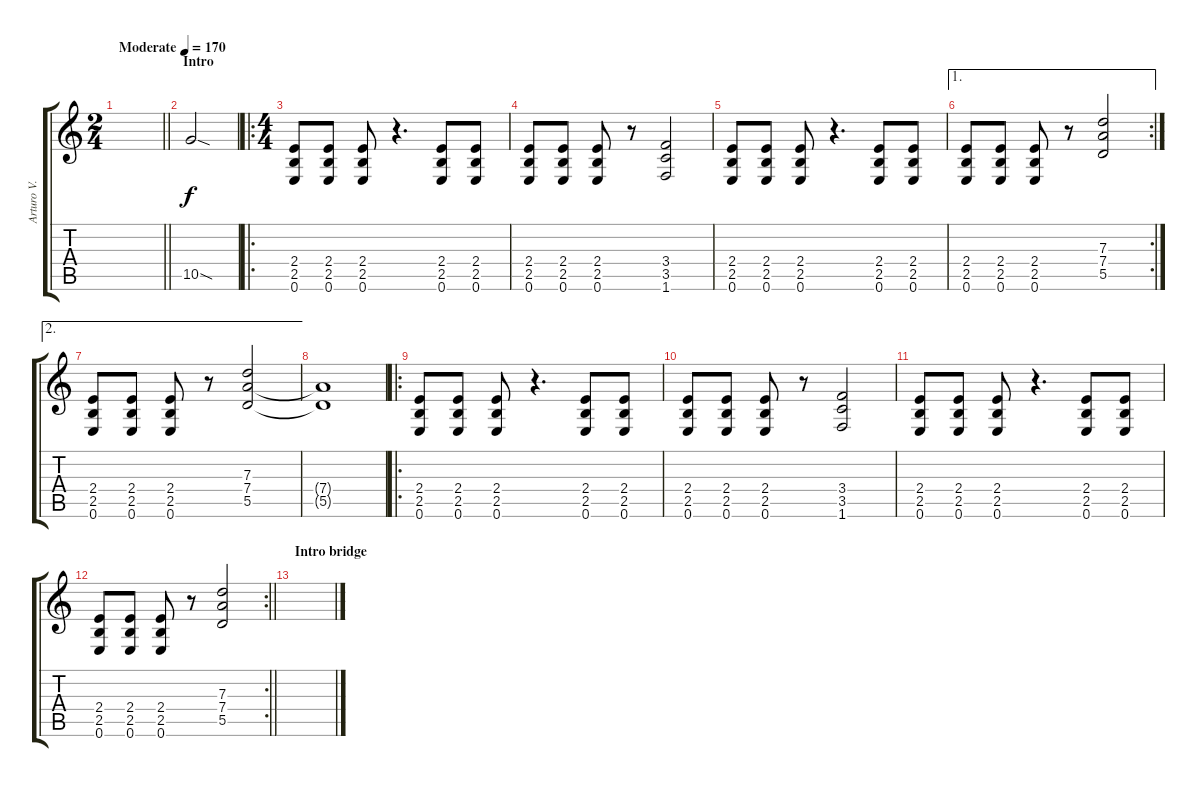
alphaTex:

\track ("Arturo V." "Arturo V.") {instrument overdrivenguitar}
\staff {score tabs}
\tuning (E4 B3 G3 D3 A2 E2) {hide}
\ts (2 4)
\tempo (170 "Moderate")
\clef g2
\barLineRight lightlight
\ks c
|
\section ("" "Intro")
10.5{sod}.2 |
\ro
\ts (4 4)
(2.4 2.5 0.6).8 (2.4 2.5 0.6).8 (2.4 2.5 0.6).8 r.4{d} (2.4 2.5 0.6).8 (2.4 2.5 0.6).8 |
(2.4 2.5 0.6).8 (2.4 2.5 0.6).8 (2.4 2.5 0.6).8 r.8 (3.4 3.5 1.6).2 |
(2.4 2.5 0.6).8 (2.4 2.5 0.6).8 (2.4 2.5 0.6).8 r.4{d} (2.4 2.5 0.6).8 (2.4 2.5 0.6).8 |
\ae 1
\rc 2
(2.4 2.5 0.6).8 (2.4 2.5 0.6).8 (2.4 2.5 0.6).8 r.8 (7.3 7.4 5.5).2 |
\ae 2
(2.4 2.5 0.6).8 (2.4 2.5 0.6).8 (2.4 2.5 0.6).8 r.8 (7.3 7.4 5.5).2 |
(7.4{t} 5.5{t}).1 |
\ro
(2.4 2.5 0.6).8 (2.4 2.5 0.6).8 (2.4 2.5 0.6).8 r.4{d} (2.4 2.5 0.6).8 (2.4 2.5 0.6).8 |
(2.4 2.5 0.6).8 (2.4 2.5 0.6).8 (2.4 2.5 0.6).8 r.8 (3.4 3.5 1.6).2 |
(2.4 2.5 0.6).8 (2.4 2.5 0.6).8 (2.4 2.5 0.6).8 r.4{d} (2.4 2.5 0.6).8 (2.4 2.5 0.6).8 |
\rc 2
\barLineRight lightlight
(2.4 2.5 0.6).8 (2.4 2.5 0.6).8 (2.4 2.5 0.6).8 r.8 (7.3 7.4 5.5).2 |
\section ("" "Intro bridge")
